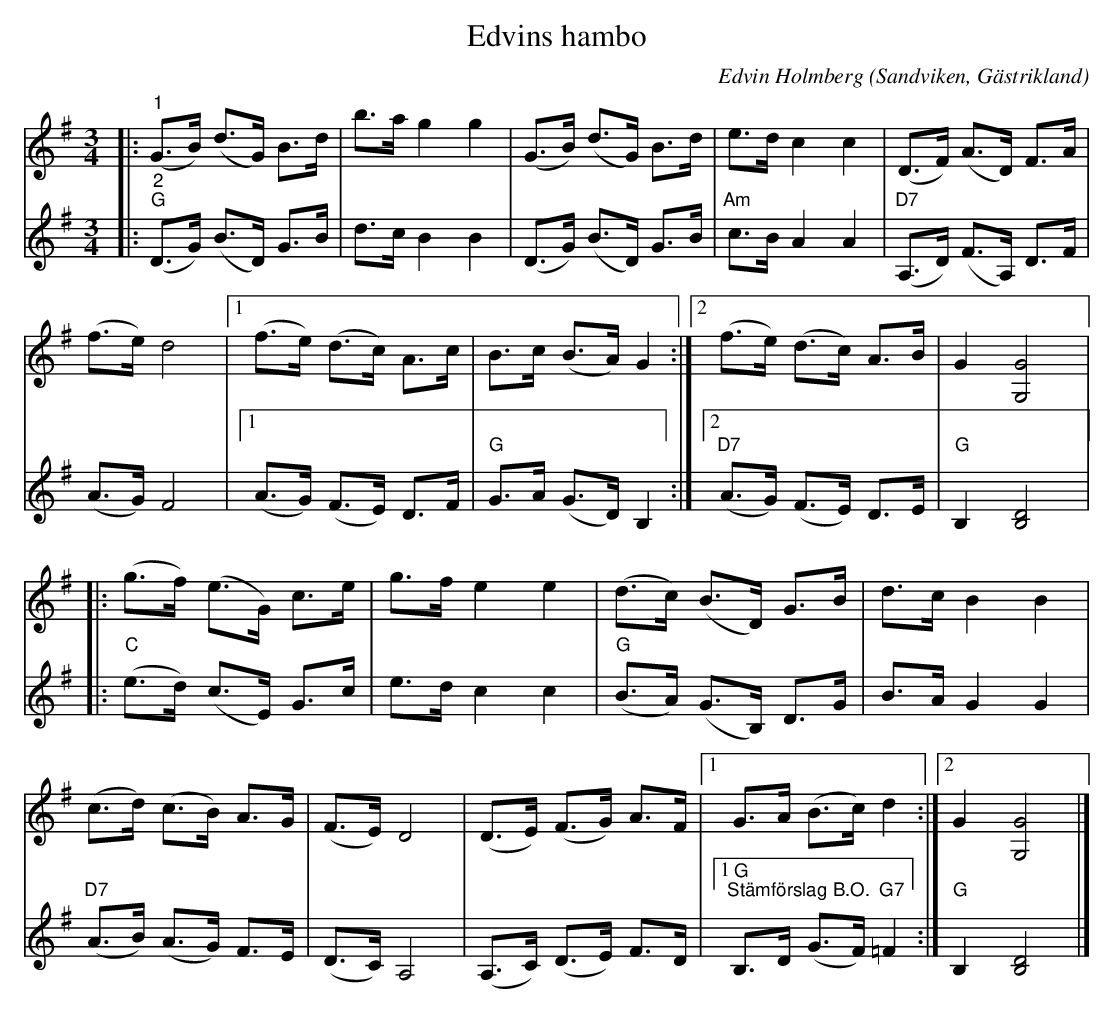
X:1
T:Edvins hambo
O:Sandviken, Gästrikland
C:Edvin Holmberg
L:1/8
M:3/4
K:G
V:1
|:"^1" (G>B) (d>G) B>d | b>a g2 g2 | (G>B) (d>G) B>d | e>d c2 c2 | (D>F) (A>D) F>A |
(f>e) d4 |1 (f>e) (d>c) A>c | B>c (B>A) G2 :|2 (f>e) (d>c) A>B | G2 [G,G]4 |:
(g>f) (e>G) c>e | g>f e2 e2 | (d>c) (B>D) G>B | d>c B2 B2 |
(c>d) (c>B) A>G | (F>E) D4 | (D>E) (F>G) A>F |1 G>A (B>c) d2 :|2 G2 [G,G]4 |]
V:2
|:"^2""G" (D>G) (B>D) G>B | d>c B2 B2 | (D>G) (B>D) G>B |"Am" c>B A2 A2 |
"D7" (A,>D) (F>A,) D>F | (A>G) F4 |1 (A>G) (F>E) D>F |"G" G>A (G>D) B,2 :|2 "D7" (A>G) (F>E) D>E |"G" B,2 [B,D]4 |:
"C" (e>d) (c>E) G>c | e>d c2 c2 |"G" (B>A) (G>B,) D>G |
B>A G2 G2 |"D7" (A>B) (A>G) F>E | (D>C) A,4 | (A,>C) (D>E) F>D |1 "G" "^Stämförslag B.O." B,>D (G>F)"G7" =F2 :|"G" B,2 [B,D]4 |]
